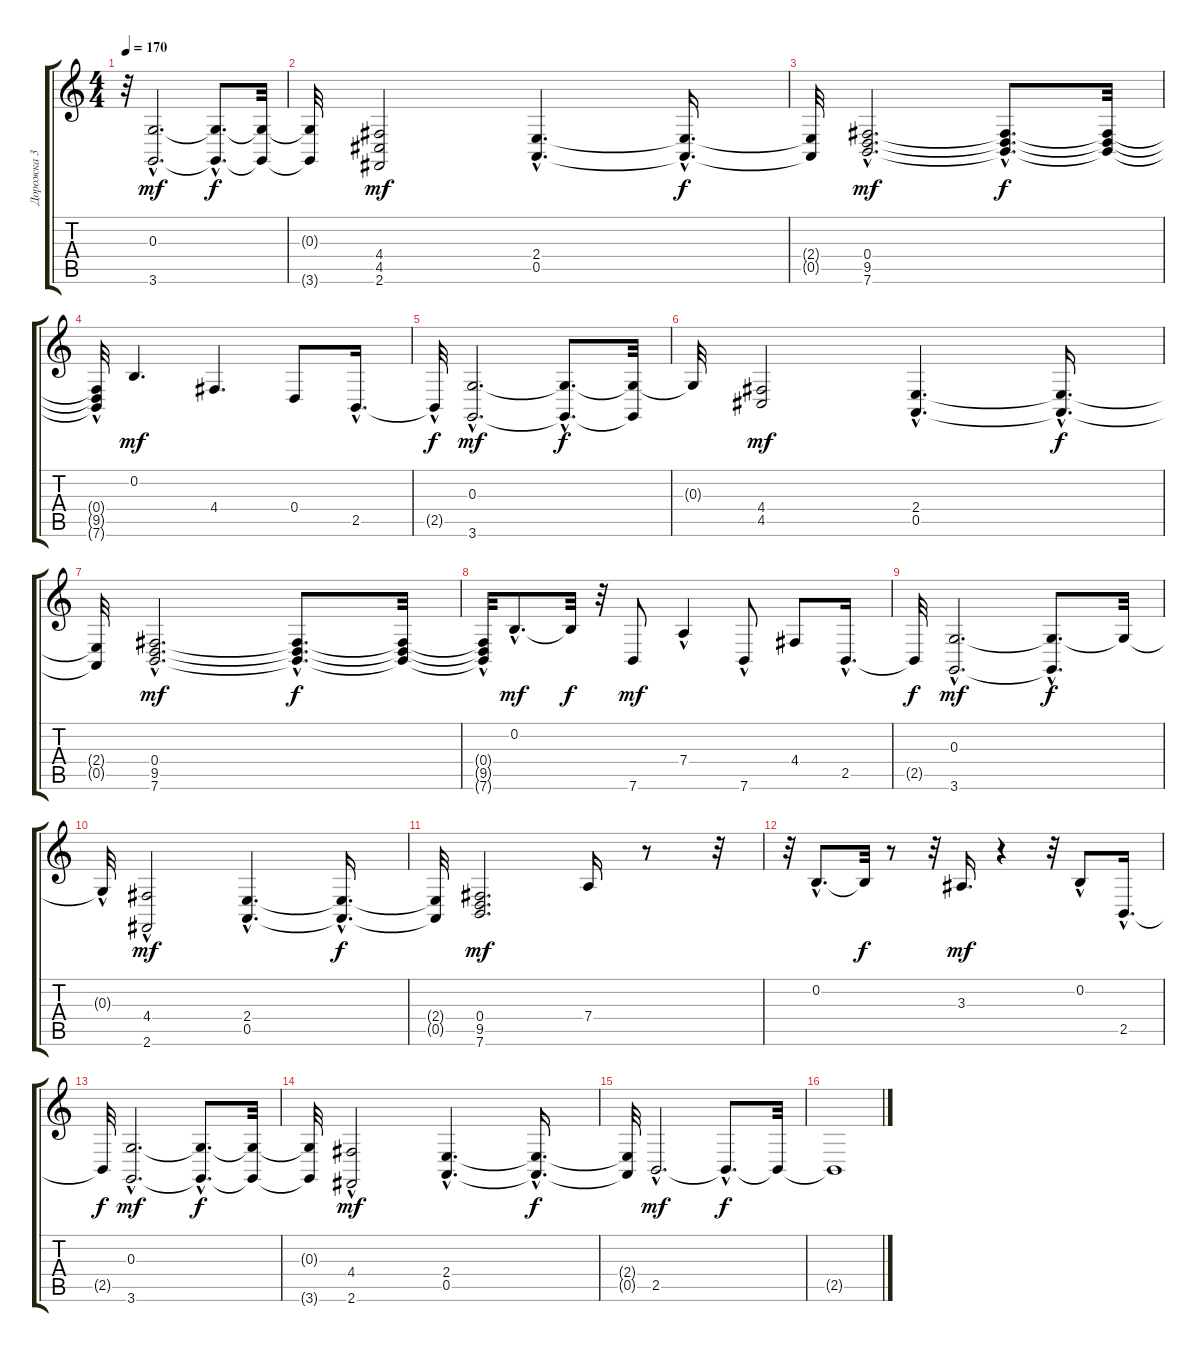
\track ("Дорожка 3" "Дорожка 3") {instrument stringensemble1}
\staff {score tabs}
\tuning (E4 B3 G3 D3 A2 E2) {hide}
\ts (4 4)
\tempo 170
\clef g2
\ks c
r.32{dy f} (0.3{hac} 3.6{hac}).2{d dy mf} (0.3{hac t} 3.6{hac t}).8{d dy f} (0.3{t} 3.6{t}).32 |
(0.3{t} 3.6{t}).32 (4.4 4.5 2.6).2{dy mf} (2.4{hac} 0.5{hac}).4{d} (2.4{hac t} 0.5{hac t}).16{d dy f} |
(2.4{t} 0.5{t}).32 (0.4{hac} 9.5{hac} 7.6{hac}).2{d dy mf} (0.4{hac t} 9.5{hac t} 7.6{hac t}).8{d dy f} (0.4{t} 9.5{t} 7.6{t}).32 |
(0.4{t} 9.5{t} 7.6{hac t}).32 0.2.4{d dy mf} 4.4.4{d} 0.4.8 2.5{hac}.16{d} |
2.5{hac t}.32{dy f} (0.3{hac} 3.6{hac}).2{d dy mf} (0.3{hac t} 3.6{hac t}).8{d dy f} (0.3{t} 3.6{t}).32 |
0.3{t}.32 (4.4 4.5).2{dy mf} (2.4{hac} 0.5{hac}).4{d} (2.4{hac t} 0.5{hac t}).16{d dy f} |
(2.4{t} 0.5{t}).32 (0.4{hac} 9.5{hac} 7.6{hac}).2{d dy mf} (0.4{hac t} 9.5{hac t} 7.6{hac t}).8{d dy f} (0.4{t} 9.5{t} 7.6{t}).32 |
(0.4{t} 9.5{t} 7.6{hac t}).32 0.2{hac}.8{d dy mf} 0.2{t}.32{dy f} r.32 7.6.8{dy mf} 7.4{hac}.4 7.6{hac}.8 4.4.8 2.5{hac}.16{d} |
2.5{t}.32{dy f} (0.3{hac} 3.6{hac}).2{d dy mf} (0.3{hac t} 3.6{t}).8{d dy f} 0.3{t}.32 |
0.3{hac t}.32 (4.4{hac} 2.6{hac}).2{dy mf} (2.4{hac} 0.5{hac}).4{d} (2.4{hac t} 0.5{hac t}).16{d dy f} |
(2.4{t} 0.5{t}).32 (0.4 9.5 7.6).2{d dy mf} 7.4.16 r.8 r.32 |
r.32 0.2{hac}.8{d} 0.2{t}.32{dy f} r.8 r.32 3.3.16{d dy mf} r.4 r.32 0.2{hac}.8 2.5{hac}.16{d} |
2.5{t}.32{dy f} (0.3{hac} 3.6{hac}).2{d dy mf} (0.3{hac t} 3.6{hac t}).8{d dy f} (0.3{t} 3.6{t}).32 |
(0.3{t} 3.6{t}).32 (4.4 2.6{hac}).2{dy mf} (2.4{hac} 0.5{hac}).4{d} (2.4{hac t} 0.5{hac t}).16{d dy f} |
(2.4{t} 0.5{t}).32 2.5{hac}.2{d dy mf} 2.5{hac t}.8{d dy f} 2.5{t}.32 |
2.5{t}.1
